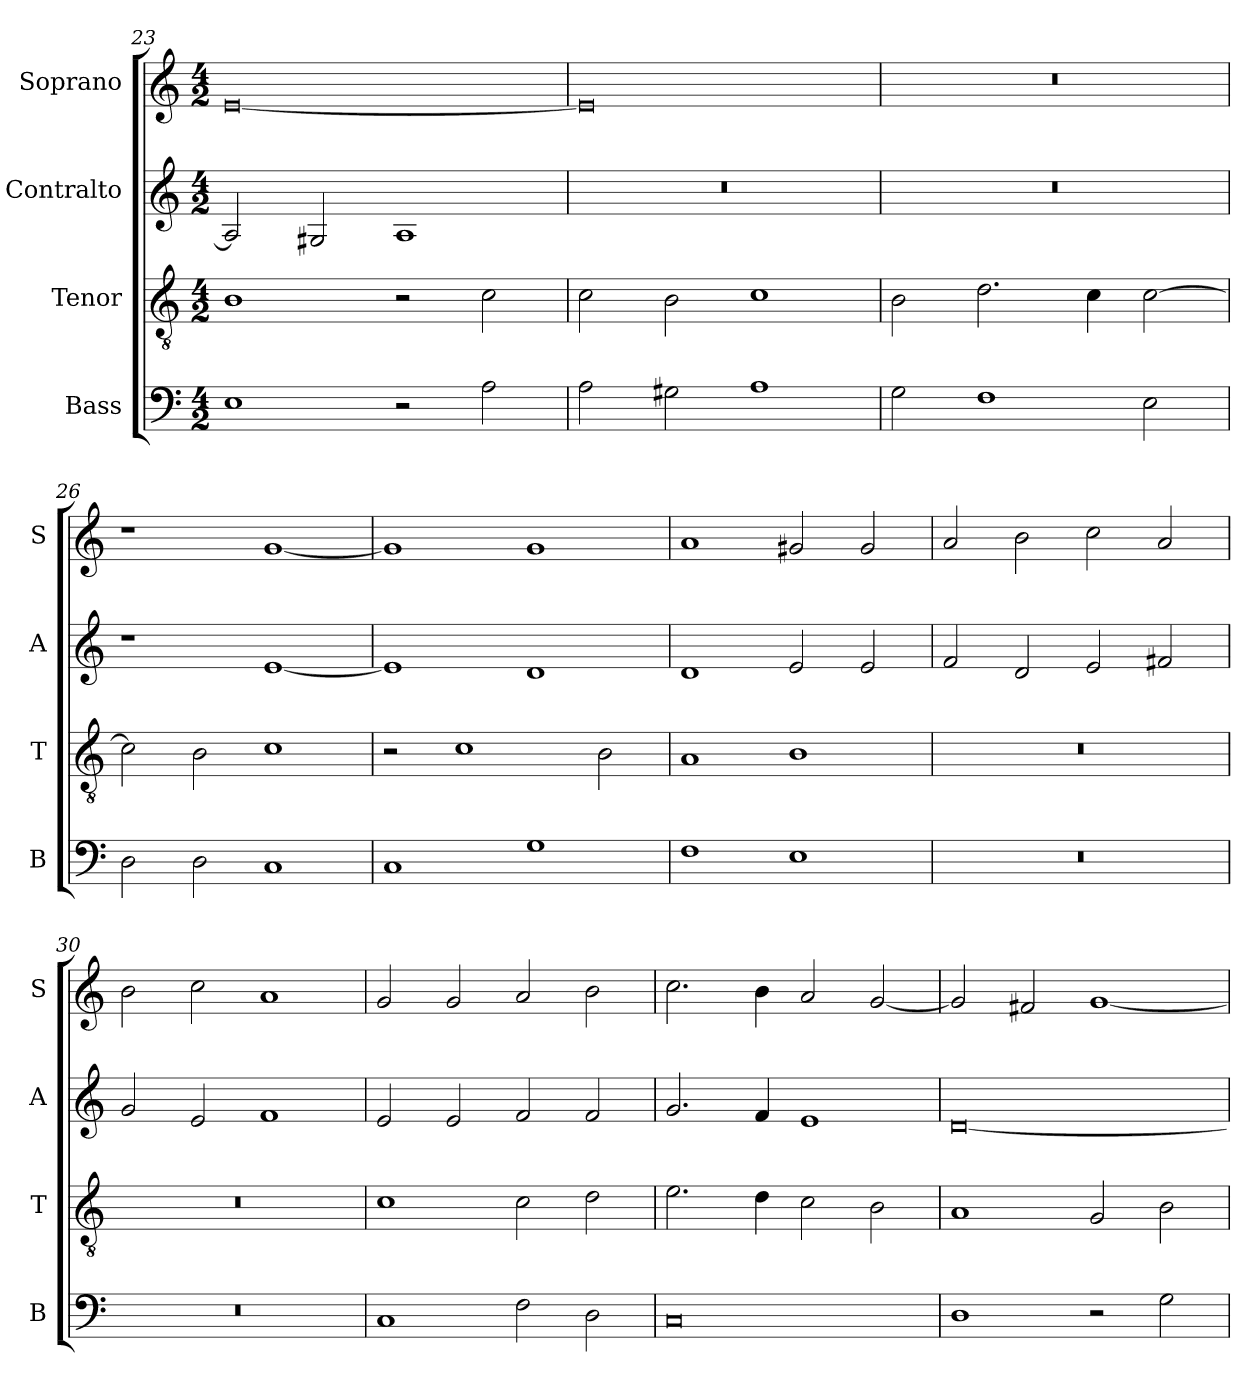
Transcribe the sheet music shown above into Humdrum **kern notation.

**kern	**kern	**kern	**kern
*part4	*part3	*part2	*part1
*staff4	*staff3	*staff2	*staff1
*I"Bass	*I"Tenor	*I"Contralto	*I"Soprano
*I'B	*I'T	*I'A	*I'S
*clefF4	*clefGv2	*clefG2	*clefG2
*k[]	*k[]	*k[]	*k[]
*E:phr	*E:phr	*E:phr	*E:phr
*M4/2	*M4/2	*M4/2	*M4/2
=23	=23	=23	=23
1E	1B	2A]	[0e
.	.	2G#X	.
2r	2r	1A	.
2A	2c	.	.
=24	=24	=24	=24
2A	2c	0r	0e]
2G#X	2B	.	.
1A	1c	.	.
=25	=25	=25	=25
2G	2B	0r	0r
1F	2.d	.	.
.	4c	.	.
2E	[2c	.	.
=26	=26	=26	=26
2D	2c]	1r	1r
2D	2B	.	.
1C	1c	[1e	[1g
=27	=27	=27	=27
1C	2r	1e]	1g]
.	1c	.	.
1G	.	1d	1g
.	2B	.	.
=28	=28	=28	=28
1F	1A	1d	1a
1E	1B	2e	2g#X
.	.	2e	2g#
=29	=29	=29	=29
0r	0r	2f	2a
.	.	2d	2b
.	.	2e	2cc
.	.	2f#X	2a
=30	=30	=30	=30
0r	0r	2g	2b
.	.	2e	2cc
.	.	1f	1a
=31	=31	=31	=31
1C	1c	2e	2g
.	.	2e	2g
2F	2c	2f	2a
2D	2d	2f	2b
=32	=32	=32	=32
0C	2.e	2.g	2.cc
.	4d	4f	4b
.	2c	1e	2a
.	2B	.	[2g
=33	=33	=33	=33
1D	1A	[0d	2g]
.	.	.	2f#X
2r	2G	.	[1g
2G	2B	.	.
=	=	=	=
*-	*-	*-	*-
